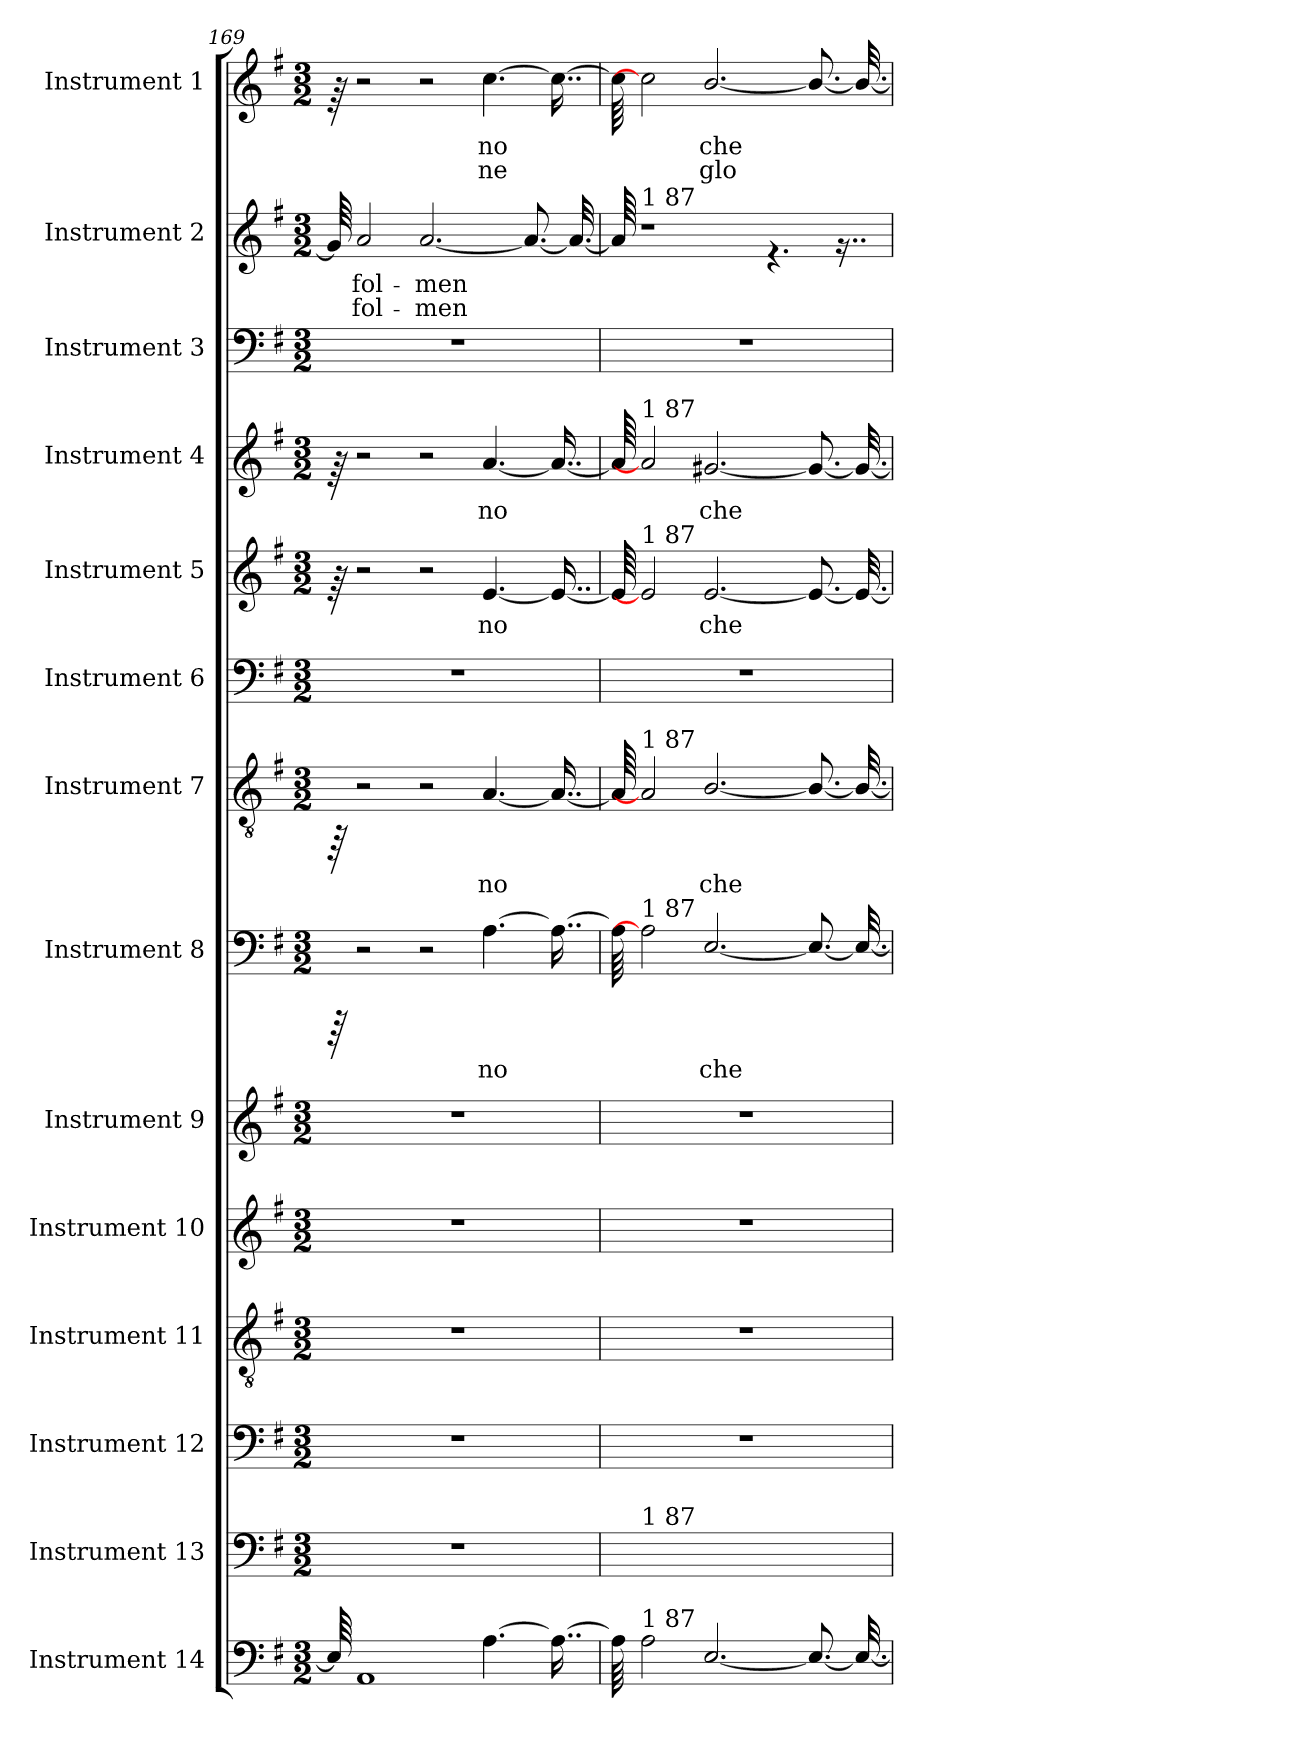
**kern	**kern	**kern	**kern	**kern	**kern	**kern	**text	**kern	**text	**kern	**kern	**text	**kern	**text	**kern	**kern	**text	**text	**kern	**text	**text
*part14	*part13	*part12	*part11	*part10	*part9	*part8	*part8	*part7	*part7	*part6	*part5	*part5	*part4	*part4	*part3	*part2	*part2	*part2	*part1	*part1	*part1
*staff14	*staff13	*staff12	*staff11	*staff10	*staff9	*staff8	*staff8	*staff7	*staff7	*staff6	*staff5	*staff5	*staff4	*staff4	*staff3	*staff2	*staff2	*staff2	*staff1	*staff1	*staff1
*I"Instrument 14	*I"Instrument 13	*I"Instrument 12	*I"Instrument 11	*I"Instrument 10	*I"Instrument 9	*I"Instrument 8	*	*I"Instrument 7	*	*I"Instrument 6	*I"Instrument 5	*	*I"Instrument 4	*	*I"Instrument 3	*I"Instrument 2	*	*	*I"Instrument 1	*	*
*clefF4	*clefF4	*clefF4	*clefGv2	*clefG2	*clefG2	*clefF4	*	*clefGv2	*	*clefF4	*clefG2	*	*clefG2	*	*clefF4	*clefG2	*	*	*clefG2	*	*
*k[f#]	*k[f#]	*k[f#]	*k[f#]	*k[f#]	*k[f#]	*k[f#]	*	*k[f#]	*	*k[f#]	*k[f#]	*	*k[f#]	*	*k[f#]	*k[f#]	*	*	*k[f#]	*	*
*G:	*G:	*G:	*G:	*G:	*G:	*G:	*	*G:	*	*G:	*G:	*	*G:	*	*G:	*G:	*	*	*G:	*	*
*M3/2	*M3/2	*M3/2	*M3/2	*M3/2	*M3/2	*M3/2	*	*M3/2	*	*M3/2	*M3/2	*	*M3/2	*	*M3/2	*M3/2	*	*	*M3/2	*	*
=169	=169	=169	=169	=169	=169	=169	=169	=169	=169	=169	=169	=169	=169	=169	=169	=169	=169	=169	=169	=169	=169
64E/]	1.r	1.r	1.r	1.r	1.r	64rCCC	.	64rFF	.	1.r	64rf	.	64rf	.	1.r	64g#/]	.	.	64rf	.	.
!	!	!	!	!	!	!	!	!	!	!	!	!	!	!	!	!	!LO:LY:b:rj	!LO:LY:b:rj	!	!	!
1AA	.	.	.	.	.	2r	.	2r	.	.	2r	.	2r	.	.	2a/	fol-	-fol-	2r	.	.
!	!	!	!	!	!	!	!	!	!	!	!	!	!	!	!	!	!LO:LY:b:rj	!LO:LY:b:rj	!	!	!
.	.	.	.	.	.	2r	.	2r	.	.	2r	.	2r	.	.	[<2.a/	-men	men	2r	.	.
!	!	!	!	!	!	!	!LO:LY:b:rj	!	!LO:LY:b:rj	!	!	!LO:LY:b:rj	!	!LO:LY:b:rj	!	!	!	!	!	!LO:LY:b:cj	!LO:LY:b:cj
[>4.A\	.	.	.	.	.	[>4.A\	no-	[>4.A/	no-	.	[>4.e/	no-	[>4.a/	no-	.	.	.	.	[>4.cc\	no-	-ne-
.	.	.	.	.	.	.	.	.	.	.	.	.	.	.	.	8.a/_<	.	.	.	.	.
16..A\_>	.	.	.	.	.	16..A\_>	.	16..A/_<	.	.	16..e/_<	.	16..a/_<	.	.	.	.	.	16..cc\_>	.	.
.	.	.	.	.	.	.	.	.	.	.	.	.	.	.	.	32.a/_<	.	.	.	.	.
!!LO:PB:g=z
=170	=170	=170	=170	=170	=170	=170	=170	=170	=170	=170	=170	=170	=170	=170	=170	=170	=170	=170	=170	=170	=170
64A\]	64ryy	1.r	1.r	1.r	1.r	64A\]	.	64A/]	.	1.r	64e/]	.	64a/]	.	1.r	64a/]	.	.	64cc\]	.	.
!	!	!	!	!	!	!	!	!	!	!	!	!	!	!	!	!LO:TX:a:t=1 87	!	!	!	!	!
!	!	!	!	!	!	!	!	!	!	!	!	!	!LO:TX:a:t=1 87	!	!	!	!	!	!	!	!
!	!	!	!	!	!	!	!	!	!	!	!LO:TX:a:t=1 87	!	!	!	!	!	!	!	!	!	!
!	!	!	!	!	!	!	!	!LO:TX:a:t=1 87	!	!	!	!	!	!	!	!	!	!	!	!	!
!	!	!	!	!	!	!LO:TX:a:t=1 87	!	!	!	!	!	!	!	!	!	!	!	!	!	!	!
!	!LO:TX:a:t=1 87	!	!	!	!	!	!	!	!	!	!	!	!	!	!	!	!	!	!	!	!
!LO:TX:a:t=1 87	!	!	!	!	!	!	!	!	!	!	!	!	!	!	!	!	!	!	!	!	!
!	!	!	!	!	!	!	!LO:LY:b:rj	!	!LO:LY:b:rj	!	!	!LO:LY:b:rj	!	!LO:LY:b:rj	!	!	!	!	!	!LO:LY:b:cj	!LO:LY:b:cj
2A\	1ryy	.	.	.	.	2A\]	--	2A/]	--	.	2e/]	--	2a/]	--	.	1r	.	.	2cc\]	--	-
!	!	!	!	!	!	!	!LO:LY:b:rj	!	!LO:LY:b:rj	!	!	!LO:LY:b:rj	!	!LO:LY:b:rj	!	!	!	!	!	!LO:LY:b:cj	!LO:LY:b:cj
[<2.E/	.	.	.	.	.	[<2.E/	-che	[<2.B/	-che	.	[<2.e/	-che	[<2.g#X/	-che	.	.	.	.	[<2.b/	che	glo
.	64%31ryy	.	.	.	.	.	.	.	.	.	.	.	.	.	.	4.rf	.	.	.	.	.
8.E/_<	.	.	.	.	.	8.E/_<	.	8.B/_<	.	.	8.e/_<	.	8.g#/_<	.	.	.	.	.	8.b/_<	.	.
.	.	.	.	.	.	.	.	.	.	.	.	.	.	.	.	16..rf	.	.	.	.	.
32.E/_<	.	.	.	.	.	32.E/_<	.	32.B/_<	.	.	32.e/_<	.	32.g#/_<	.	.	.	.	.	32.b/_<	.	.
=	=	=	=	=	=	=	=	=	=	=	=	=	=	=	=	=	=	=	=	=	=
*-	*-	*-	*-	*-	*-	*-	*-	*-	*-	*-	*-	*-	*-	*-	*-	*-	*-	*-	*-	*-	*-
